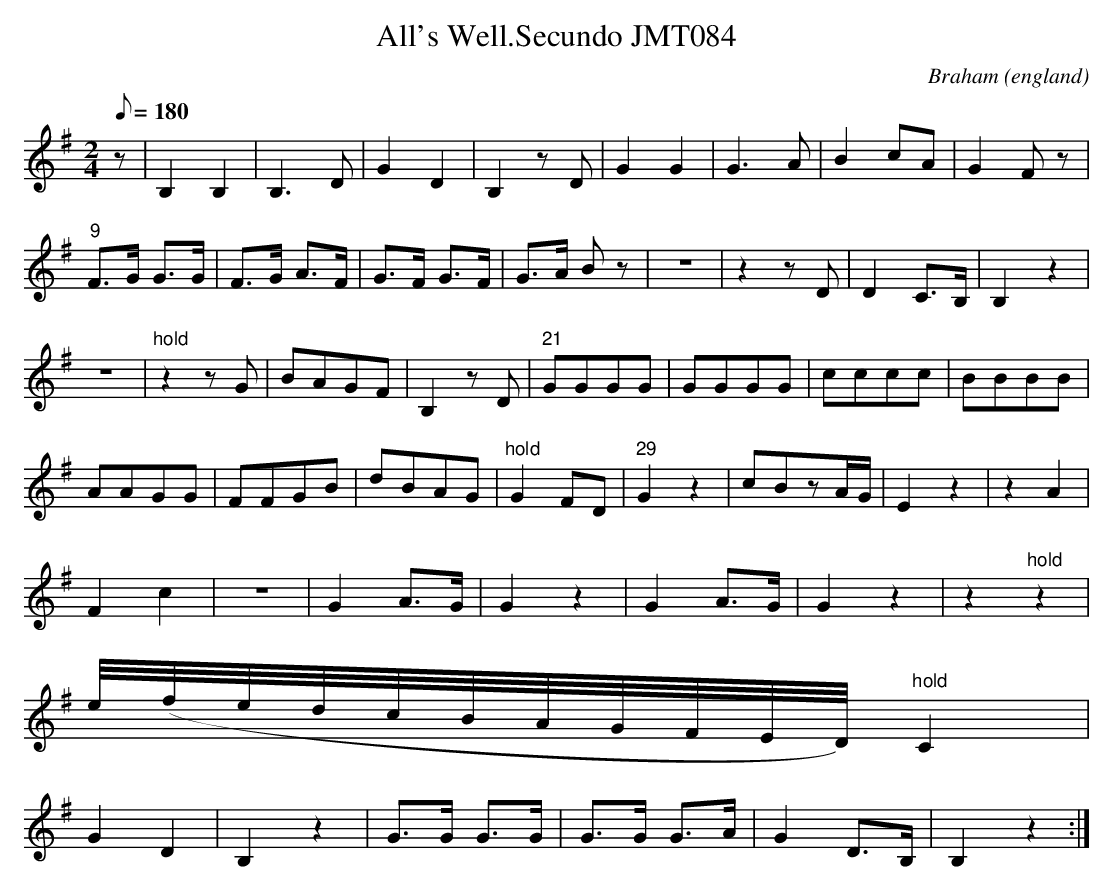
X:1
T:All's Well.Secundo JMT084
O:england
M:2/4
L:1/8
Q:180
C:Braham
K:G
z|B,2B,2|B,3D|G2D2|B,2zD|G2G2|G3A|B2cA|G2Fz|
"9"F>G G>G|F>G A>F|G>F G>F|G>A Bz|z4|z2zD|D2C>B,|B,2z2|
z4|"hold"z2zG|BAGF|B,2zD|"21"GGGG|GGGG|cccc|BBBB|
AAGG|FFGB|dBAG|"hold"G2FD|"29"G2z2|cBzA/2G/2|E2z2|z2A2|
F2c2|z4|G2A>G|G2z2|G2A>G|G2z2|z2"hold"z2|
e/4(f/4e/4d/4c/4B/4A/4G/4F/4E/4D/4)"hold"C2|
G2D2|B,2z2|G>G G>G|G>G G>A|G2D>B,|B,2z2:|]
